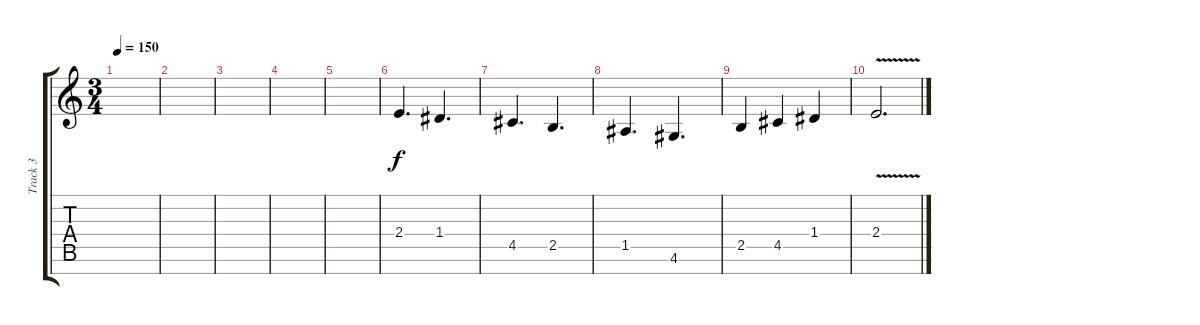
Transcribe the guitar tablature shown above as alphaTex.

\track ("Track 3" "Track 3") {instrument distortionguitar}
\staff {score tabs}
\tuning (E4 B3 G3 D3 A2 E2 B1) {hide}
\ts (3 4)
\tempo 150
\clef g2
\ks c
|
|
|
|
|
2.4.4{d} 1.4.4{d} |
4.5.4{d} 2.5.4{d} |
1.5.4{d} 4.6.4{d} |
2.5.4 4.5.4 1.4.4 |
2.4{v}.2{d}
